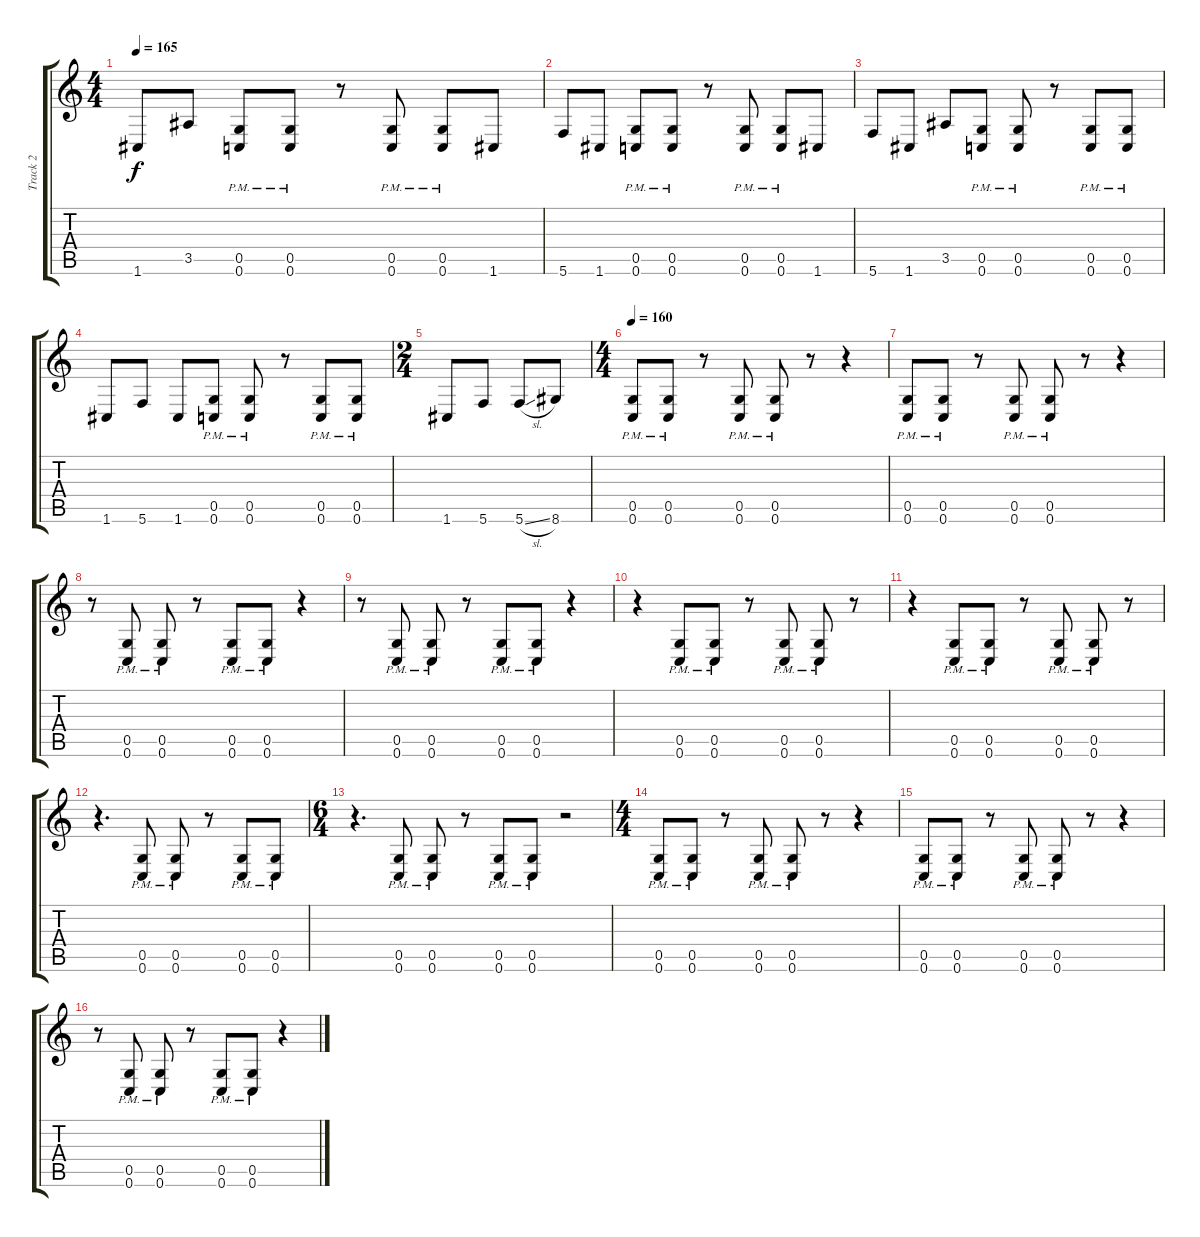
\track ("Track 2" "Track 2") {instrument distortionguitar}
\staff {score tabs}
\tuning (D4 A3 F3 C3 G2 C2) {hide}
\ts (4 4)
\tempo 165
\clef g2
\ks c
1.6.8{dy f} 3.5.8 (0.5{pm} 0.6{pm}).8 (0.5{pm} 0.6{pm}).8 r.8 (0.5{pm} 0.6{pm}).8 (0.5{pm} 0.6{pm}).8 1.6.8 |
5.6.8 1.6.8 (0.5{pm} 0.6{pm}).8 (0.5{pm} 0.6{pm}).8 r.8 (0.5{pm} 0.6{pm}).8 (0.5{pm} 0.6{pm}).8 1.6.8 |
5.6.8 1.6.8 3.5.8 (0.5{pm} 0.6{pm}).8 (0.5{pm} 0.6{pm}).8 r.8 (0.5{pm} 0.6{pm}).8 (0.5{pm} 0.6{pm}).8 |
1.6.8 5.6.8 1.6.8 (0.5{pm} 0.6{pm}).8 (0.5{pm} 0.6{pm}).8 r.8 (0.5{pm} 0.6{pm}).8 (0.5{pm} 0.6{pm}).8 |
\ts (2 4)
1.6.8 5.6.8 5.6{sl}.8 8.6.8 |
\ts (4 4)
\tempo 160
(0.5{pm} 0.6{pm}).8 (0.5{pm} 0.6{pm}).8 r.8 (0.5{pm} 0.6{pm}).8 (0.5{pm} 0.6{pm}).8 r.8 r.4 |
(0.5{pm} 0.6{pm}).8 (0.5{pm} 0.6{pm}).8 r.8 (0.5{pm} 0.6{pm}).8 (0.5{pm} 0.6{pm}).8 r.8 r.4 |
r.8 (0.5{pm} 0.6{pm}).8 (0.5{pm} 0.6{pm}).8 r.8 (0.5{pm} 0.6{pm}).8 (0.5{pm} 0.6{pm}).8 r.4 |
r.8 (0.5{pm} 0.6{pm}).8 (0.5{pm} 0.6{pm}).8 r.8 (0.5{pm} 0.6{pm}).8 (0.5{pm} 0.6{pm}).8 r.4 |
r.4 (0.5{pm} 0.6{pm}).8 (0.5{pm} 0.6{pm}).8 r.8 (0.5{pm} 0.6{pm}).8 (0.5{pm} 0.6{pm}).8 r.8 |
r.4 (0.5{pm} 0.6{pm}).8 (0.5{pm} 0.6{pm}).8 r.8 (0.5{pm} 0.6{pm}).8 (0.5{pm} 0.6{pm}).8 r.8 |
r.4{d} (0.5{pm} 0.6{pm}).8 (0.5{pm} 0.6{pm}).8 r.8 (0.5{pm} 0.6{pm}).8 (0.5{pm} 0.6{pm}).8 |
\ts (6 4)
r.4{d} (0.5{pm} 0.6{pm}).8 (0.5{pm} 0.6{pm}).8 r.8 (0.5{pm} 0.6{pm}).8 (0.5{pm} 0.6{pm}).8 r.2 |
\ts (4 4)
(0.5{pm} 0.6{pm}).8 (0.5{pm} 0.6{pm}).8 r.8 (0.5{pm} 0.6{pm}).8 (0.5{pm} 0.6{pm}).8 r.8 r.4 |
(0.5{pm} 0.6{pm}).8 (0.5{pm} 0.6{pm}).8 r.8 (0.5{pm} 0.6{pm}).8 (0.5{pm} 0.6{pm}).8 r.8 r.4 |
r.8 (0.5{pm} 0.6{pm}).8 (0.5{pm} 0.6{pm}).8 r.8 (0.5{pm} 0.6{pm}).8 (0.5{pm} 0.6{pm}).8 r.4
